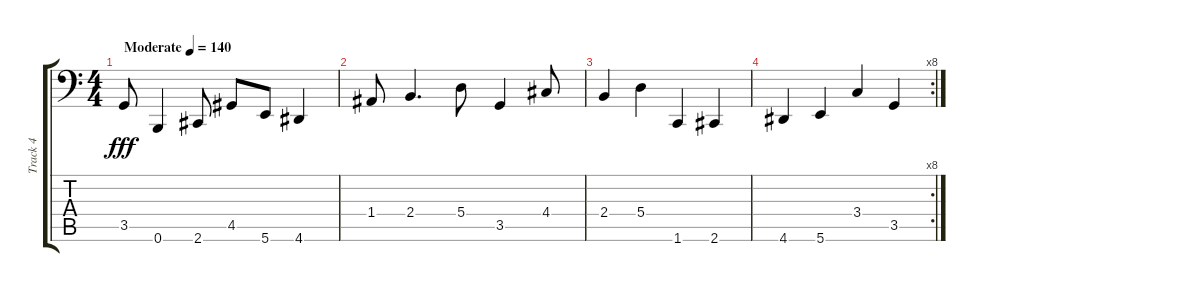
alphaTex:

\track ("Track 4" "Track 4") {instrument slapbass1}
\staff {score tabs}
\tuning (B2 Gb2 D2 A1 E1 B0) {hide}
\ts (4 4)
\tempo (140 "Moderate")
\clef f4
\ks c
3.5.8{dy fff instrument slapbass1} 0.6.4 2.6.8 4.5.8 5.6.8 4.6.4 |
1.4.8 2.4.4{d} 5.4.8 3.5.4 4.4.8 |
2.4.4 5.4.4 1.6.4 2.6.4 |
\rc 8
4.6.4 5.6.4 3.4.4 3.5.4
